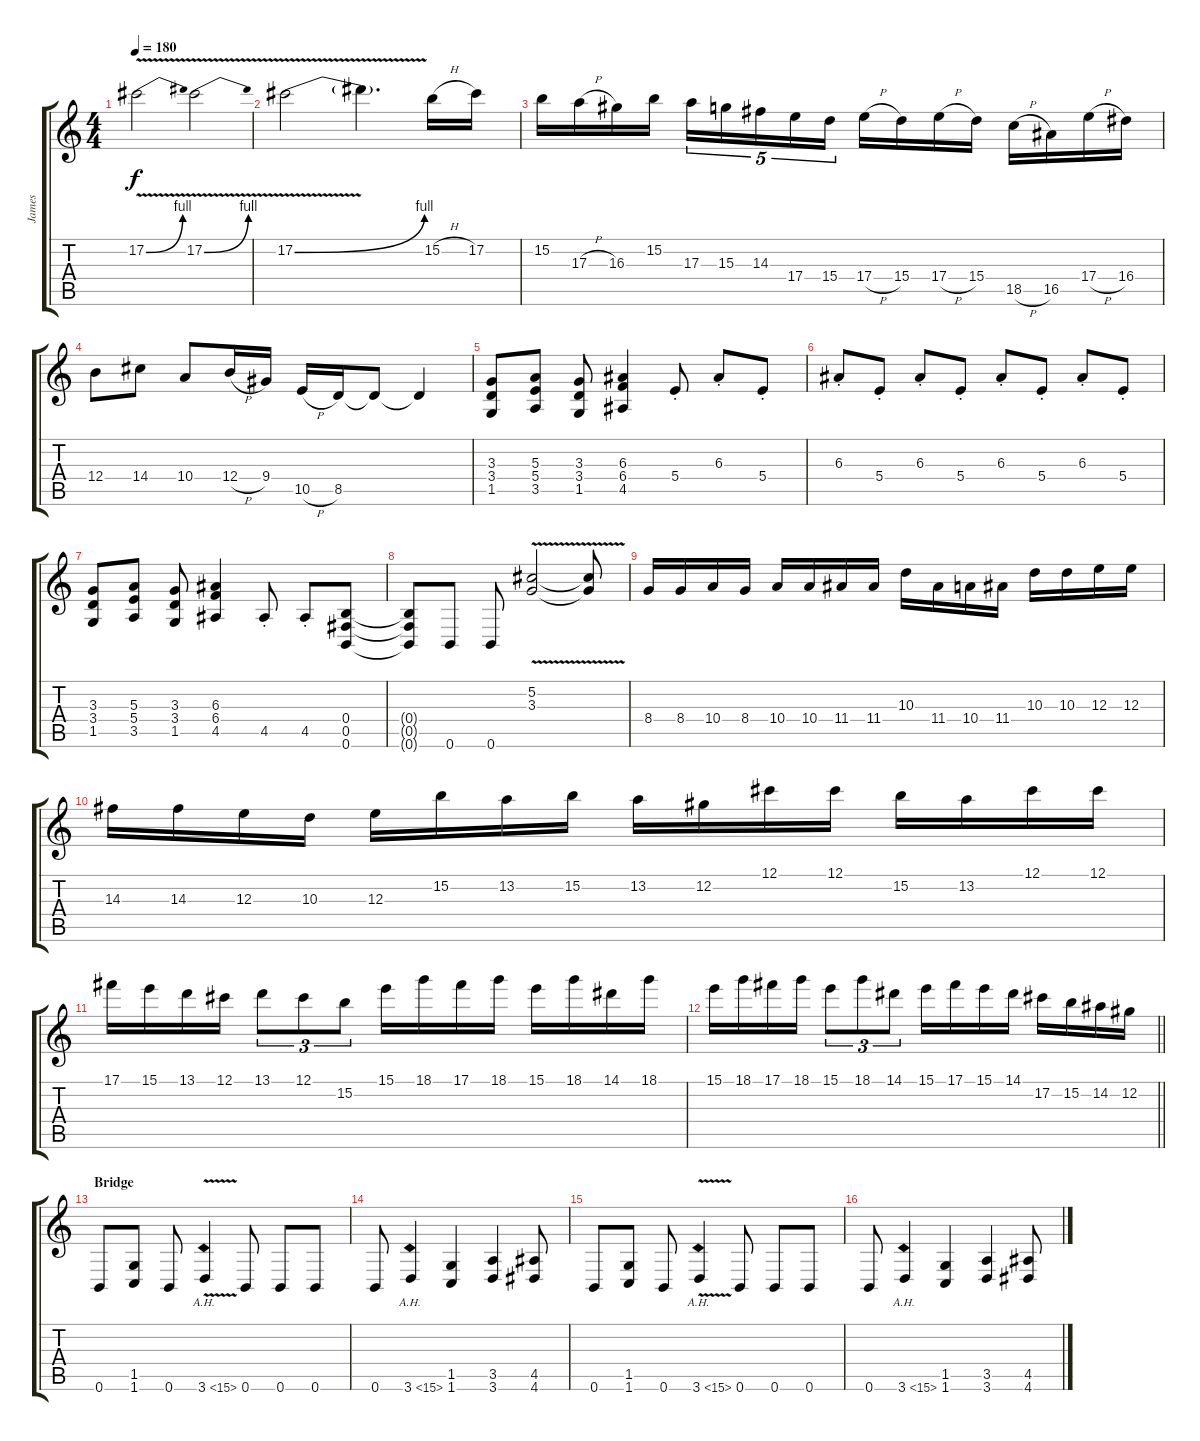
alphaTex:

\track ("James" "James") {instrument distortionguitar}
\staff {score tabs}
\tuning (Db4 Ab3 E3 B2 Gb2 B1) {hide}
\ts (4 4)
\tempo 180
\clef g2
\ks c
17.2{be (bend 0 0 60 4) v}.2{dy f} 17.2{be (bend 0 0 60 4) v}.2 |
17.2{be (bend 0 0 60 4) v}.2 17.2{t}.4{d} 15.2{h}.16 17.2.16 |
15.2.16 17.3{h}.16 16.3.16 15.2.16 17.3.16{tu (5 4)} 15.3.16{tu (5 4)} 14.3.16{tu (5 4)} 17.4.16{tu (5 4)} 15.4.16{tu (5 4)} 17.4{h}.16 15.4.16 17.4{h}.16 15.4.16 18.5{h}.16 16.5.16 17.4{h}.16 16.4.16 |
12.4.8 14.4.8 10.4.8 12.4{h}.16 9.4.16 10.5{h}.16 8.5.16 8.5{t}.8 8.5{t}.4 |
(3.3 3.4 1.5).8 (5.3 5.4 3.5).8 (3.3 3.4 1.5).8 (6.3 6.4 4.5).4 5.4{st}.8 6.3{st}.8 5.4{st}.8 |
6.3{st}.8 5.4{st}.8 6.3{st}.8 5.4{st}.8 6.3{st}.8 5.4{st}.8 6.3{st}.8 5.4{st}.8 |
(3.3 3.4 1.5).8 (5.3 5.4 3.5).8 (3.3 3.4 1.5).8 (6.3 6.4 4.5).4 4.5{st}.8 4.5{st}.8 (0.4 0.5 0.6).8 |
(0.4{t} 0.5{t} 0.6{t}).8 0.6.8 0.6.8 (5.2{v} 3.3{v}).2 (5.2{t} 3.3{t}).8 |
8.4.16 8.4.16 10.4.16 8.4.16 10.4.16 10.4.16 11.4.16 11.4.16 10.3.16 11.4.16 10.4.16 11.4.16 10.3.16 10.3.16 12.3.16 12.3.16 |
14.3.16 14.3.16 12.3.16 10.3.16 12.3.16 15.2.16 13.2.16 15.2.16 13.2.16 12.2.16 12.1.16 12.1.16 15.2.16 13.2.16 12.1.16 12.1.16 |
17.1.16 15.1.16 13.1.16 12.1.16 13.1.8{tu (3 2)} 12.1.8{tu (3 2)} 15.2.8{tu (3 2)} 15.1.16 18.1.16 17.1.16 18.1.16 15.1.16 18.1.16 14.1.16 18.1.16 |
\barLineRight lightlight
15.1.16 18.1.16 17.1.16 18.1.16 15.1.8{tu (3 2)} 18.1.8{tu (3 2)} 14.1.8{tu (3 2)} 15.1.16 17.1.16 15.1.16 14.1.16 17.2.16 15.2.16 14.2.16 12.2.16 |
\section ("" "Bridge")
0.6.8 (1.5 1.6).8 0.6.8 3.6{ah 12 v}.4 0.6.8 0.6.8 0.6.8 |
0.6.8 3.6{ah 12}.4 (1.5 1.6).4 (3.5 3.6).4 (4.5 4.6).8 |
0.6.8 (1.5 1.6).8 0.6.8 3.6{ah 12 v}.4 0.6.8 0.6.8 0.6.8 |
0.6.8 3.6{ah 12}.4 (1.5 1.6).4 (3.5 3.6).4 (4.5 4.6).8
